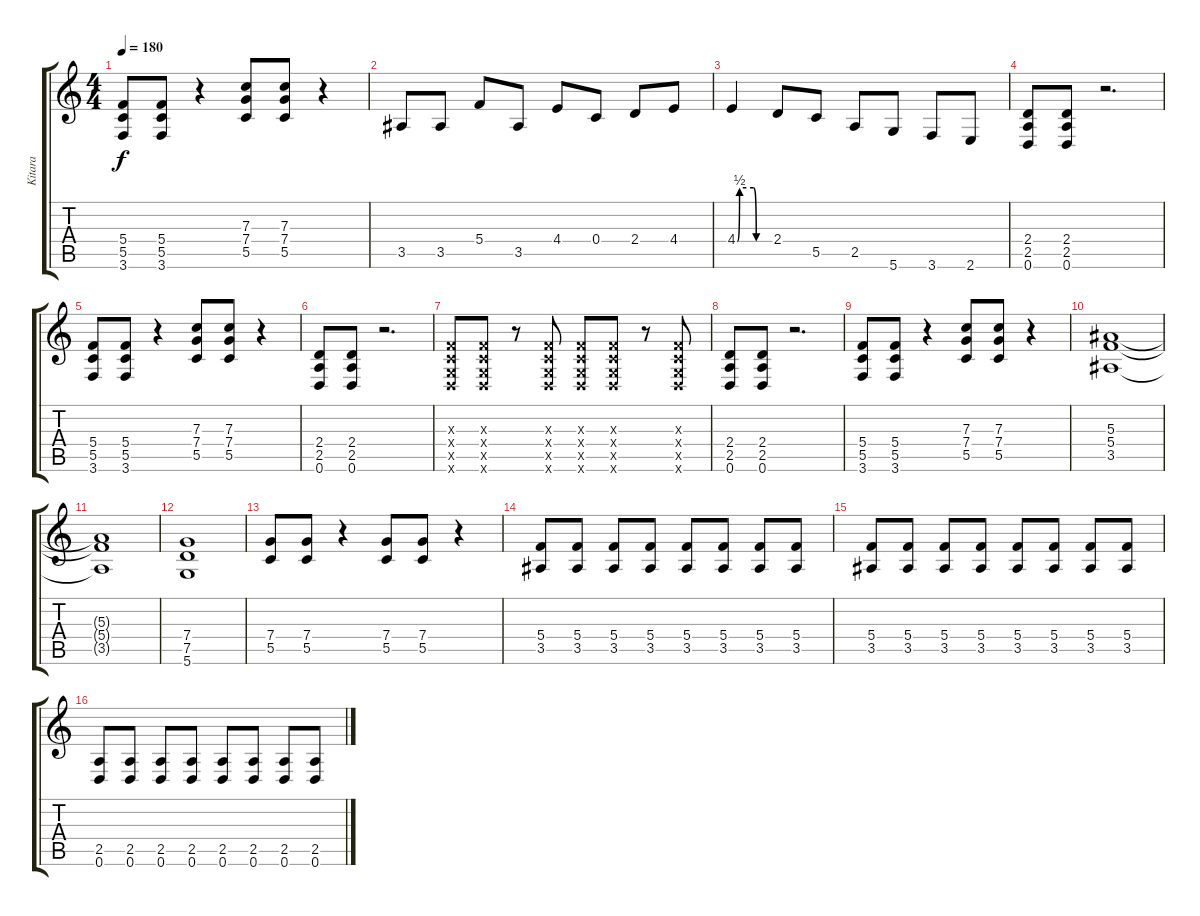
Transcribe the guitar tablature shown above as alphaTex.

\track ("Kitara" "Kitara") {instrument distortionguitar}
\staff {score tabs}
\tuning (D4 A3 F3 C3 G2 D2) {hide}
\ts (4 4)
\tempo 180
\clef g2
\ks c
(5.4 5.5 3.6).8{dy f} (5.4 5.5 3.6).8 r.4 (7.3 7.4 5.5).8 (7.3 7.4 5.5).8 r.4 |
3.5.8 3.5.8 5.4.8 3.5.8 4.4.8 0.4.8 2.4.8 4.4.8 |
4.4{be (custom 0 0 4 2 30 2 35 0 60 0)}.4 2.4.8 5.5.8 2.5.8 5.6.8 3.6.8 2.6.8 |
(2.4 2.5 0.6).8 (2.4 2.5 0.6).8 r.2{d} |
(5.4 5.5 3.6).8 (5.4 5.5 3.6).8 r.4 (7.3 7.4 5.5).8 (7.3 7.4 5.5).8 r.4 |
(2.4 2.5 0.6).8 (2.4 2.5 0.6).8 r.2{d} |
(0.3{x} 0.4{x} 0.5{x} 0.6{x}).8 (0.3{x} 0.4{x} 0.5{x} 0.6{x}).8 r.8 (0.3{x} 0.4{x} 0.5{x} 0.6{x}).8 (0.3{x} 0.4{x} 0.5{x} 0.6{x}).8 (0.3{x} 0.4{x} 0.5{x} 0.6{x}).8 r.8 (0.3{x} 0.4{x} 0.5{x} 0.6{x}).8 |
(2.4 2.5 0.6).8 (2.4 2.5 0.6).8 r.2{d} |
(5.4 5.5 3.6).8 (5.4 5.5 3.6).8 r.4 (7.3 7.4 5.5).8 (7.3 7.4 5.5).8 r.4 |
(5.3 5.4 3.5).1 |
(5.3{t} 5.4{t} 3.5{t}).1 |
(7.4 7.5 5.6).1 |
(7.4 5.5).8 (7.4 5.5).8 r.4 (7.4 5.5).8 (7.4 5.5).8 r.4 |
(5.4 3.5).8 (5.4 3.5).8 (5.4 3.5).8 (5.4 3.5).8 (5.4 3.5).8 (5.4 3.5).8 (5.4 3.5).8 (5.4 3.5).8 |
(5.4 3.5).8 (5.4 3.5).8 (5.4 3.5).8 (5.4 3.5).8 (5.4 3.5).8 (5.4 3.5).8 (5.4 3.5).8 (5.4 3.5).8 |
(2.5 0.6).8 (2.5 0.6).8 (2.5 0.6).8 (2.5 0.6).8 (2.5 0.6).8 (2.5 0.6).8 (2.5 0.6).8 (2.5 0.6).8
